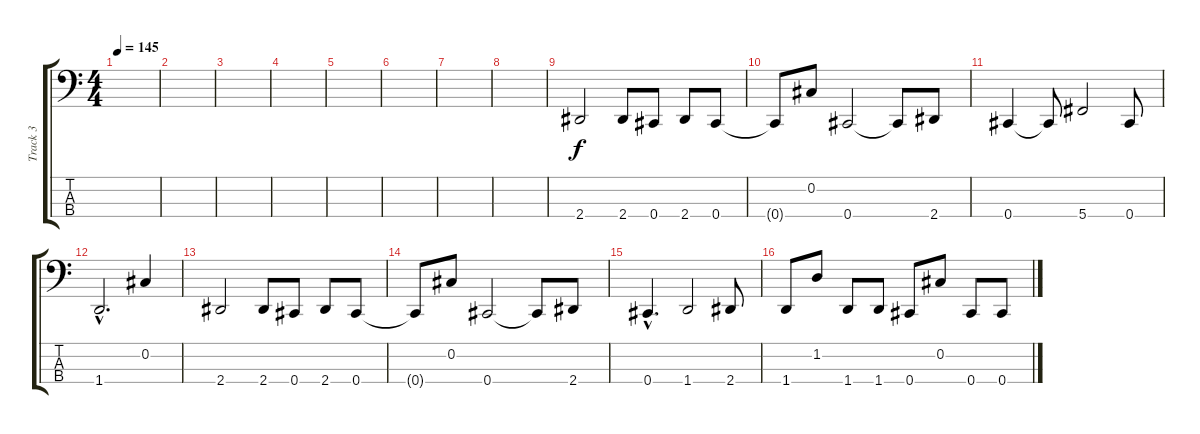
\track ("Track 3" "Track 3") {instrument electricbassfinger}
\staff {score tabs}
\tuning (Gb2 Db2 Ab1 Db1) {hide}
\ts (4 4)
\tempo 145
\clef f4
\ks c
|
|
|
|
|
|
|
|
2.4.2 2.4.8 0.4.8 2.4.8 0.4.8 |
0.4{t}.8 0.2.8 0.4.2 0.4{t}.8 2.4.8 |
0.4.4 0.4{t}.8 5.4.2 0.4.8 |
1.4{hac}.2{d} 0.2.4 |
2.4.2 2.4.8 0.4.8 2.4.8 0.4.8 |
0.4{t}.8 0.2.8 0.4.2 0.4{t}.8 2.4.8 |
0.4{hac}.4{d} 1.4.2 2.4.8 |
1.4.8 1.2.8 1.4.8 1.4.8 0.4.8 0.2.8 0.4.8 0.4.8
